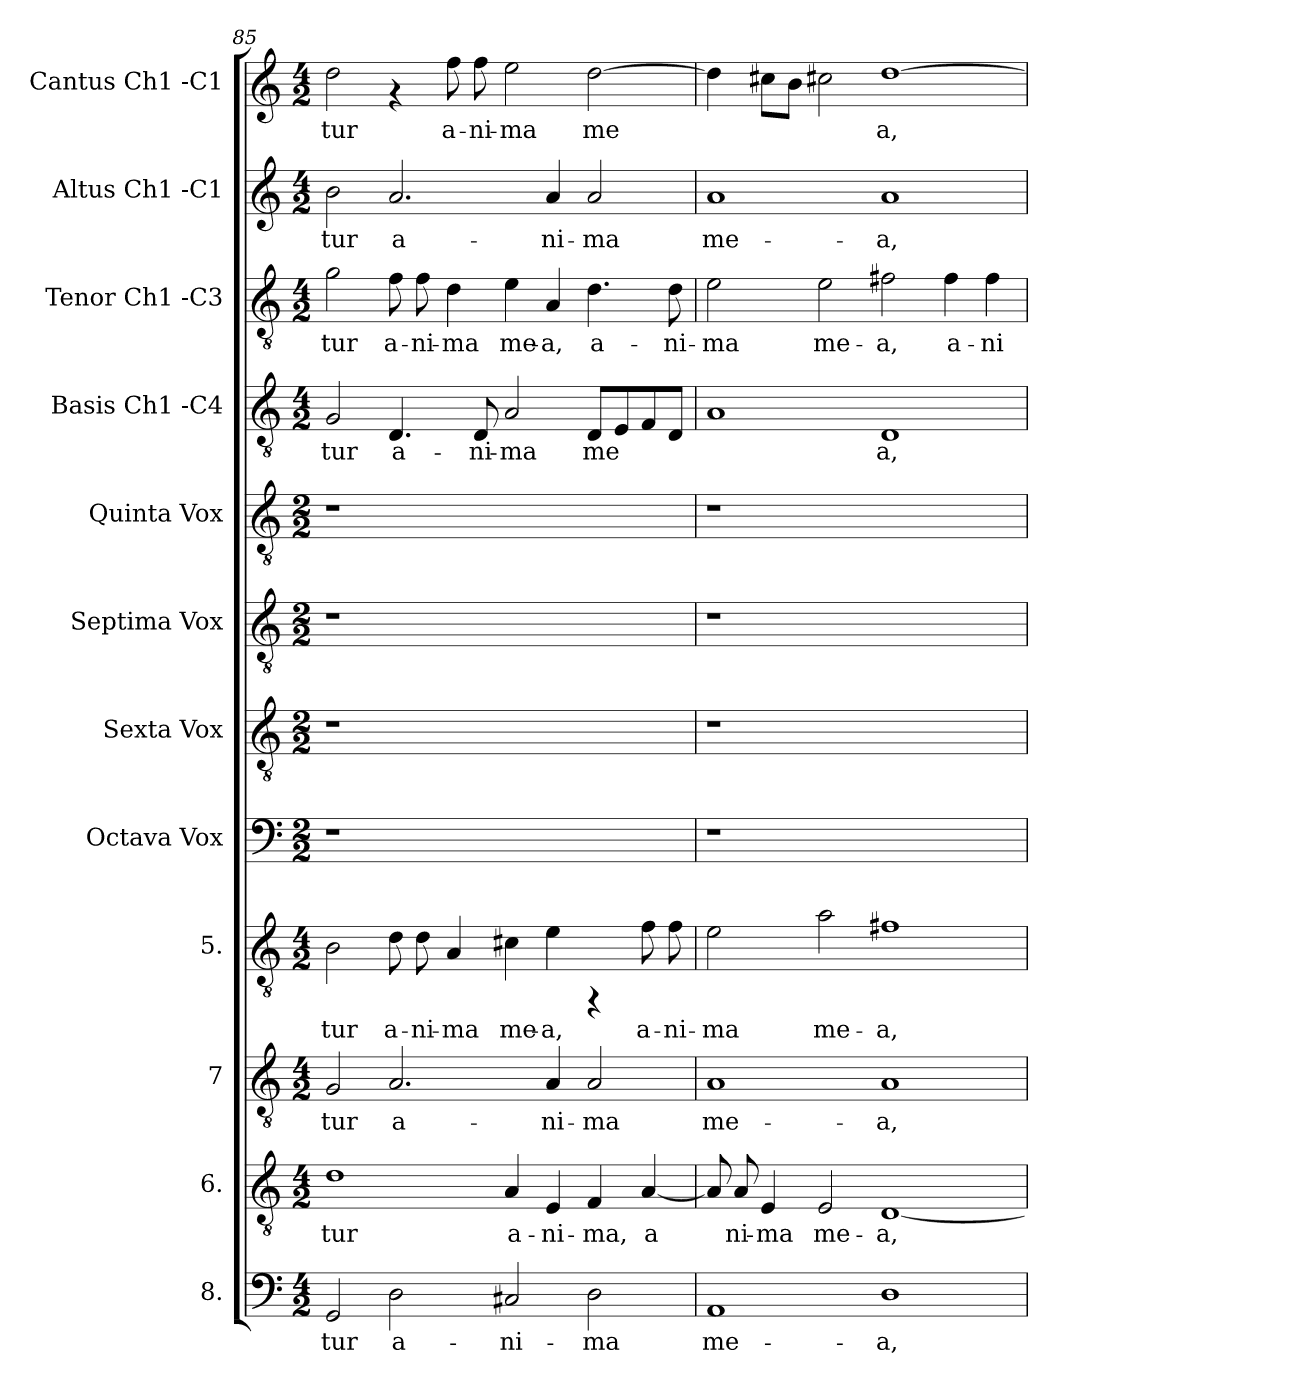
**kern	**text	**kern	**text	**kern	**text	**kern	**text	**kern	**kern	**kern	**kern	**kern	**text	**kern	**text	**kern	**text	**kern	**text
*part12	*part12	*part11	*part11	*part10	*part10	*part9	*part9	*part8	*part7	*part6	*part5	*part4	*part4	*part3	*part3	*part2	*part2	*part1	*part1
*staff12	*staff12	*staff11	*staff11	*staff10	*staff10	*staff9	*staff9	*staff8	*staff7	*staff6	*staff5	*staff4	*staff4	*staff3	*staff3	*staff2	*staff2	*staff1	*staff1
*I"8.	*	*I"6.	*	*I"7	*	*I"5.	*	*I"Octava  Vox	*I"Sexta  Vox	*I"Septima  Vox	*I"Quinta  Vox	*I"Basis  Ch1 -C4	*	*I"Tenor  Ch1 -C3	*	*I"Altus  Ch1 -C1	*	*I"Cantus  Ch1 -C1	*
*	*	*	*	*	*	*	*	*	*	*	*	*	*	*I'T	*	*I'A	*	*I'C	*
*clefF4	*	*clefGv2	*	*clefGv2	*	*clefGv2	*	*clefF4	*clefGv2	*clefGv2	*clefGv2	*clefGv2	*	*clefGv2	*	*clefG2	*	*clefG2	*
*k[]	*	*k[]	*	*k[]	*	*k[]	*	*k[]	*k[]	*k[]	*k[]	*k[]	*	*k[]	*	*k[]	*	*k[]	*
*C:	*	*C:	*	*C:	*	*C:	*	*C:	*C:	*C:	*C:	*C:	*	*C:	*	*C:	*	*C:	*
*M4/2	*	*M4/2	*	*M4/2	*	*M4/2	*	*M2/2	*M2/2	*M2/2	*M2/2	*M4/2	*	*M4/2	*	*M4/2	*	*M4/2	*
=85	=85	=85	=85	=85	=85	=85	=85	=85	=85	=85	=85	=85	=85	=85	=85	=85	=85	=85	=85
!	!LO:LY:b:cj	!	!LO:LY:b:cj	!	!LO:LY:b:cj	!	!LO:LY:b:cj	!	!	!	!	!	!LO:LY:b:cj	!	!LO:LY:b:cj	!	!LO:LY:b:cj	!	!LO:LY:b:cj
2GG/	-tur	1d	-tur	2G/	-tur	2B\	-tur	1r	1r	1r	1r	2G/	-tur	2g\	-tur	2b\	-tur	2dd\	-tur
!	!LO:LY:b:cj	!	!	!	!LO:LY:b:cj	!	!LO:LY:b:cj	!	!	!	!	!	!LO:LY:b:cj	!	!LO:LY:b:cj	!	!LO:LY:b:cj	!	!
2D\	a-	.	.	2.A/	a-	8d\	a-	.	.	.	.	4.D/	a-	8f\	a-	2.a/	a-	4rf	.
!	!	!	!	!	!	!	!LO:LY:b:cj	!	!	!	!	!	!	!	!LO:LY:b:cj	!	!	!	!
.	.	.	.	.	.	8d\	-ni-	.	.	.	.	.	.	8f\	-ni-	.	.	.	.
!	!	!	!	!	!	!	!LO:LY:b:cj	!	!	!	!	!	!	!	!LO:LY:b:cj	!	!	!	!LO:LY:b:cj
.	.	.	.	.	.	4A/	-ma	.	.	.	.	.	.	4d\	-ma	.	.	8ff\	a-
!	!	!	!	!	!	!	!	!	!	!	!	!	!LO:LY:b:cj	!	!	!	!	!	!LO:LY:b:cj
.	.	.	.	.	.	.	.	.	.	.	.	8D/	-ni-	.	.	.	.	8ff\	-ni-
!	!LO:LY:b:cj	!	!LO:LY:b:cj	!	!	!	!LO:LY:b:cj	!	!	!	!	!	!LO:LY:b:cj	!	!LO:LY:b:cj	!	!	!	!LO:LY:b:cj
2C#X/	-ni-	4A/	a-	.	.	4c#X\	me-	1ryy	1ryy	1ryy	1ryy	2A/	-ma	4e\	me-	.	.	2ee\	-ma
!	!	!	!LO:LY:b:cj	!	!LO:LY:b:cj	!	!LO:LY:b:cj	!	!	!	!	!	!	!	!LO:LY:b:cj	!	!LO:LY:b:cj	!	!
.	.	4E/	-ni-	4A/	-ni-	4e\	-a,	.	.	.	.	.	.	4A/	-a,	4a/	-ni-	.	.
!	!LO:LY:b:cj	!	!LO:LY:b:cj	!	!LO:LY:b:cj	!	!	!	!	!	!	!	!LO:LY:b:cj	!	!LO:LY:b:cj	!	!LO:LY:b:cj	!	!LO:LY:b:cj
2D\	-ma	4F/	-ma,	2A/	-ma	4rFF	.	.	.	.	.	8D/L	me-	4.d\	a-	2a/	-ma	[>2dd\	me-
!	!	!	!	!	!	!	!	!	!	!	!	!	!LO:LY:b:cj	!	!	!	!	!	!
.	.	.	.	.	.	.	.	.	.	.	.	8E/	--	.	.	.	.	.	.
!	!	!	!LO:LY:b:cj	!	!	!	!LO:LY:b:cj	!	!	!	!	!	!LO:LY:b:cj	!	!	!	!	!	!
.	.	[<4A/	a-	.	.	8f\	a-	.	.	.	.	8F/	--	.	.	.	.	.	.
!	!	!	!	!	!	!	!LO:LY:b:cj	!	!	!	!	!	!LO:LY:b:cj	!	!LO:LY:b:cj	!	!	!	!
.	.	.	.	.	.	8f\	-ni-	.	.	.	.	8D/J	--	8d\	-ni-	.	.	.	.
=86	=86	=86	=86	=86	=86	=86	=86	=86	=86	=86	=86	=86	=86	=86	=86	=86	=86	=86	=86
!	!LO:LY:b:cj	!	!LO:LY:b:cj	!	!LO:LY:b:cj	!	!LO:LY:b:cj	!	!	!	!	!	!LO:LY:b:cj	!	!LO:LY:b:cj	!	!LO:LY:b:cj	!	!LO:LY:b:cj
1AA	me-	8A/]	--	1A	me-	2e\	-ma	1r	1r	1r	1r	1A	--	2e\	-ma	1a	me-	4dd\]	--
!	!	!	!LO:LY:b:cj	!	!	!	!	!	!	!	!	!	!	!	!	!	!	!	!
.	.	8A/	-ni-	.	.	.	.	.	.	.	.	.	.	.	.	.	.	.	.
!	!	!	!LO:LY:b:cj	!	!	!	!	!	!	!	!	!	!	!	!	!	!	!	!LO:LY:b:cj
.	.	4E/	-ma	.	.	.	.	.	.	.	.	.	.	.	.	.	.	8cc#\L	--
!	!	!	!	!	!	!	!	!	!	!	!	!	!	!	!	!	!	!	!LO:LY:b:cj
.	.	.	.	.	.	.	.	.	.	.	.	.	.	.	.	.	.	8b\J	--
!	!	!	!LO:LY:b:cj	!	!	!	!LO:LY:b:cj	!	!	!	!	!	!	!	!LO:LY:b:cj	!	!	!	!LO:LY:b:cj
.	.	2E/	me-	.	.	2a\	me-	.	.	.	.	.	.	2e\	me-	.	.	2cc#X\	--
!	!LO:LY:b:cj	!	!LO:LY:b:cj	!	!LO:LY:b:cj	!	!LO:LY:b:cj	!	!	!	!	!	!LO:LY:b:cj	!	!LO:LY:b:cj	!	!LO:LY:b:cj	!	!LO:LY:b:cj
1D	-a,	[<1D	-a,	1A	-a,	1f#X	-a,	1ryy	1ryy	1ryy	1ryy	1D	-a,	2f#X\	-a,	1a	-a,	[<1dd	-a,
!	!	!	!	!	!	!	!	!	!	!	!	!	!	!	!LO:LY:b:cj	!	!	!	!
.	.	.	.	.	.	.	.	.	.	.	.	.	.	4f#\	a-	.	.	.	.
!	!	!	!	!	!	!	!	!	!	!	!	!	!	!	!LO:LY:b:cj	!	!	!	!
.	.	.	.	.	.	.	.	.	.	.	.	.	.	4f#\	-ni-	.	.	.	.
=	=	=	=	=	=	=	=	=	=	=	=	=	=	=	=	=	=	=	=
*-	*-	*-	*-	*-	*-	*-	*-	*-	*-	*-	*-	*-	*-	*-	*-	*-	*-	*-	*-
